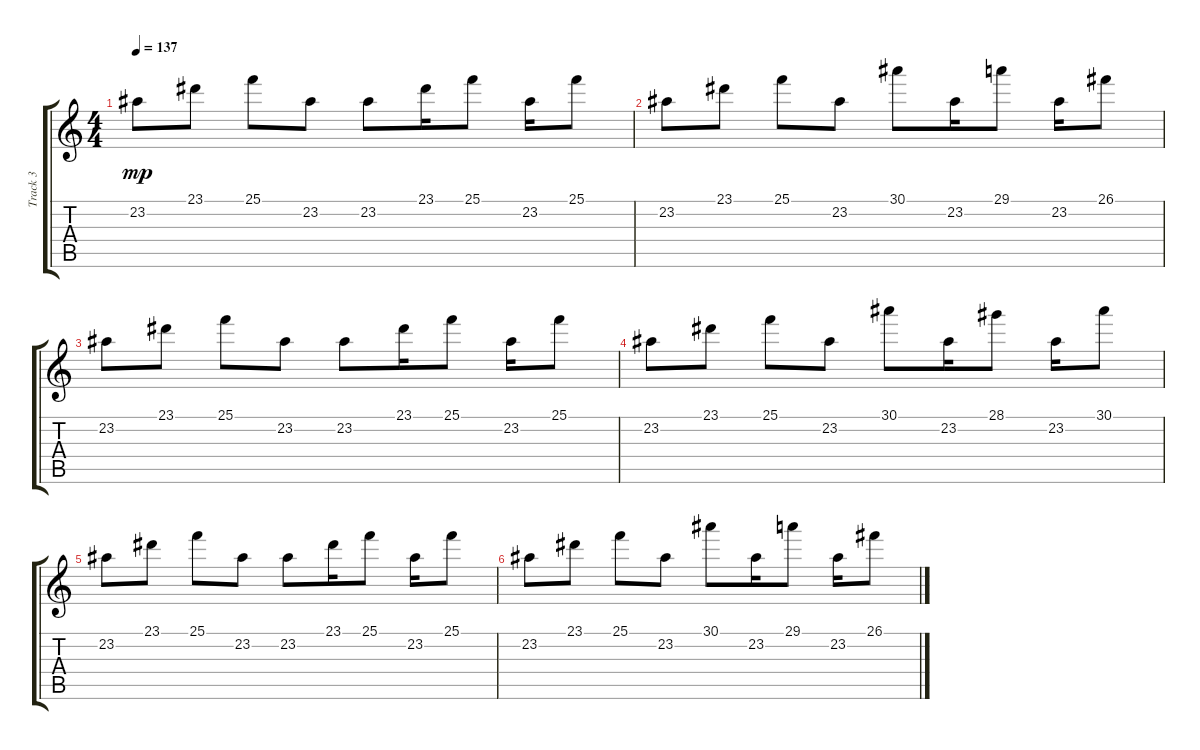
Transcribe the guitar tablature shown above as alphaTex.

\track ("Track 3" "Track 3") {instrument stringensemble1}
\staff {score tabs}
\tuning (E4 B3 G3 D3 A2 E2) {hide}
\ts (4 4)
\tempo 137
\clef g2
\ks c
23.2.8{dy mp} 23.1.8 25.1.8 23.2.8 23.2.8 23.1.16 25.1.8 23.2.16 25.1.8 |
23.2.8 23.1.8 25.1.8 23.2.8 30.1.8 23.2.16 29.1.8 23.2.16 26.1.8 |
23.2.8 23.1.8 25.1.8 23.2.8 23.2.8 23.1.16 25.1.8 23.2.16 25.1.8 |
23.2.8 23.1.8 25.1.8 23.2.8 30.1.8 23.2.16 28.1.8 23.2.16 30.1.8 |
23.2.8 23.1.8 25.1.8 23.2.8 23.2.8 23.1.16 25.1.8 23.2.16 25.1.8 |
23.2.8 23.1.8 25.1.8 23.2.8 30.1.8 23.2.16 29.1.8 23.2.16 26.1.8
